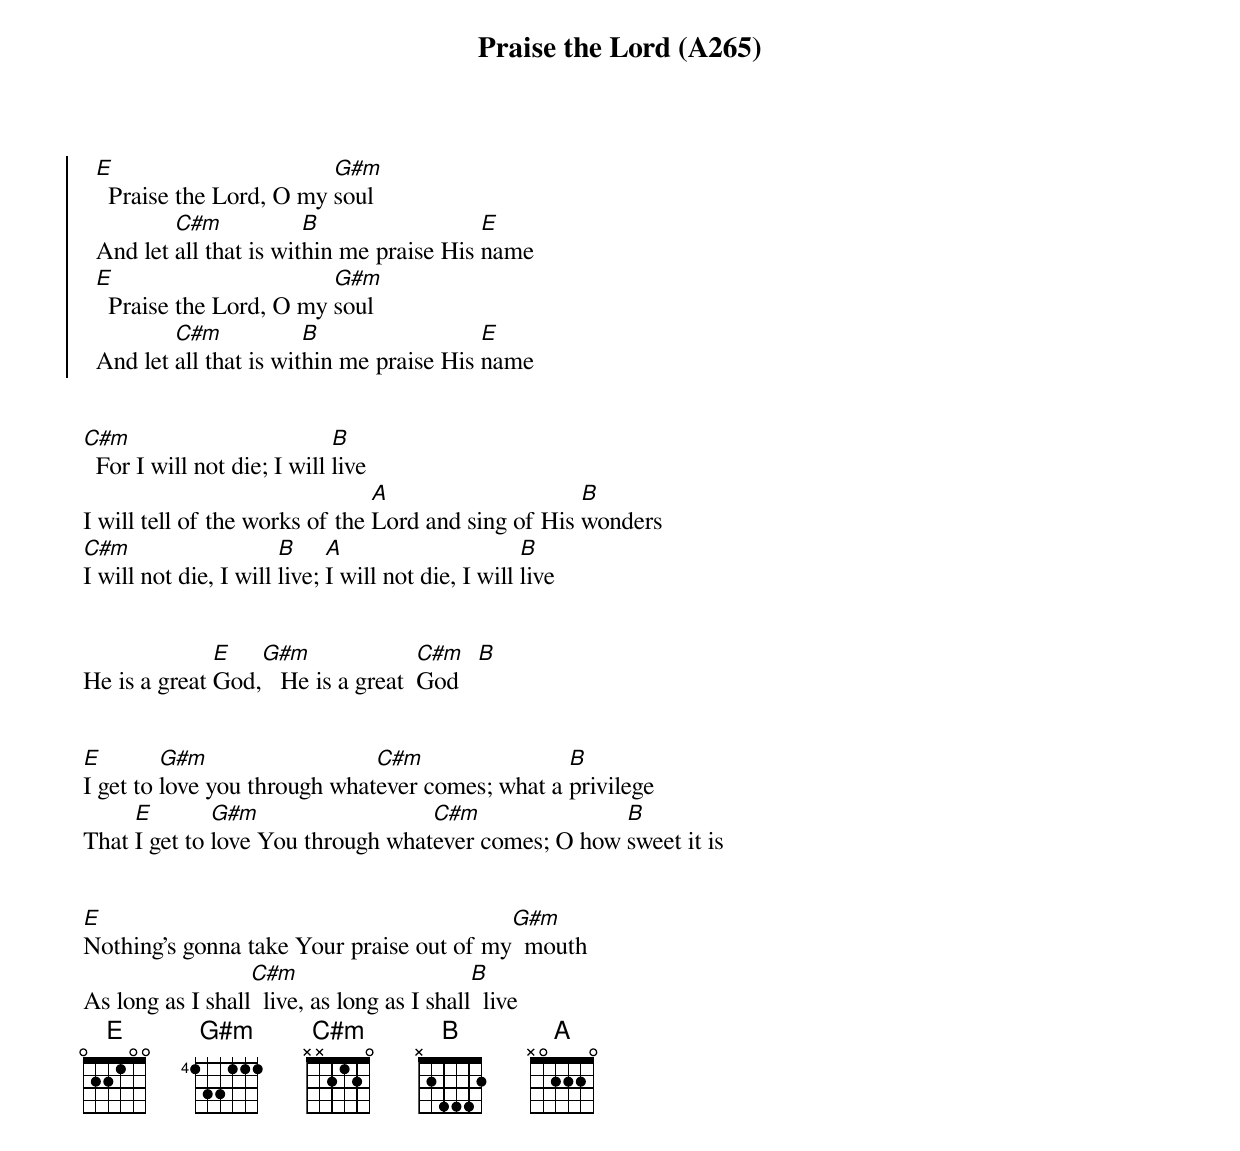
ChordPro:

{title: Praise the Lord (A265)}
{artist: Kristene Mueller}

{soc}
  [E]  Praise the Lord, O my [G#m]soul
  And let [C#m]all that is wit[B]hin me praise His [E]name
  [E]  Praise the Lord, O my [G#m]soul
  And let [C#m]all that is wit[B]hin me praise His [E]name
 {eoc}


[C#m]  For I will not die; I will [B]live
I will tell of the works of the [A]Lord and sing of His [B]wonders
[C#m]I will not die, I will [B]live; [A]I will not die, I will [B]live


He is a great [E]God,[G#m]   He is a great  [C#m]God   [B]


[E]I get to [G#m]love you through what[C#m]ever comes; what a [B]privilege
That [E]I get to [G#m]love You through what[C#m]ever comes; O how [B]sweet it is


[E]Nothing's gonna take Your praise out of my[G#m]  mouth
As long as I shall[C#m]  live, as long as I shall[B]  live
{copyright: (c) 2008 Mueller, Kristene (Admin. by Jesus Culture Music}
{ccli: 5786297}
